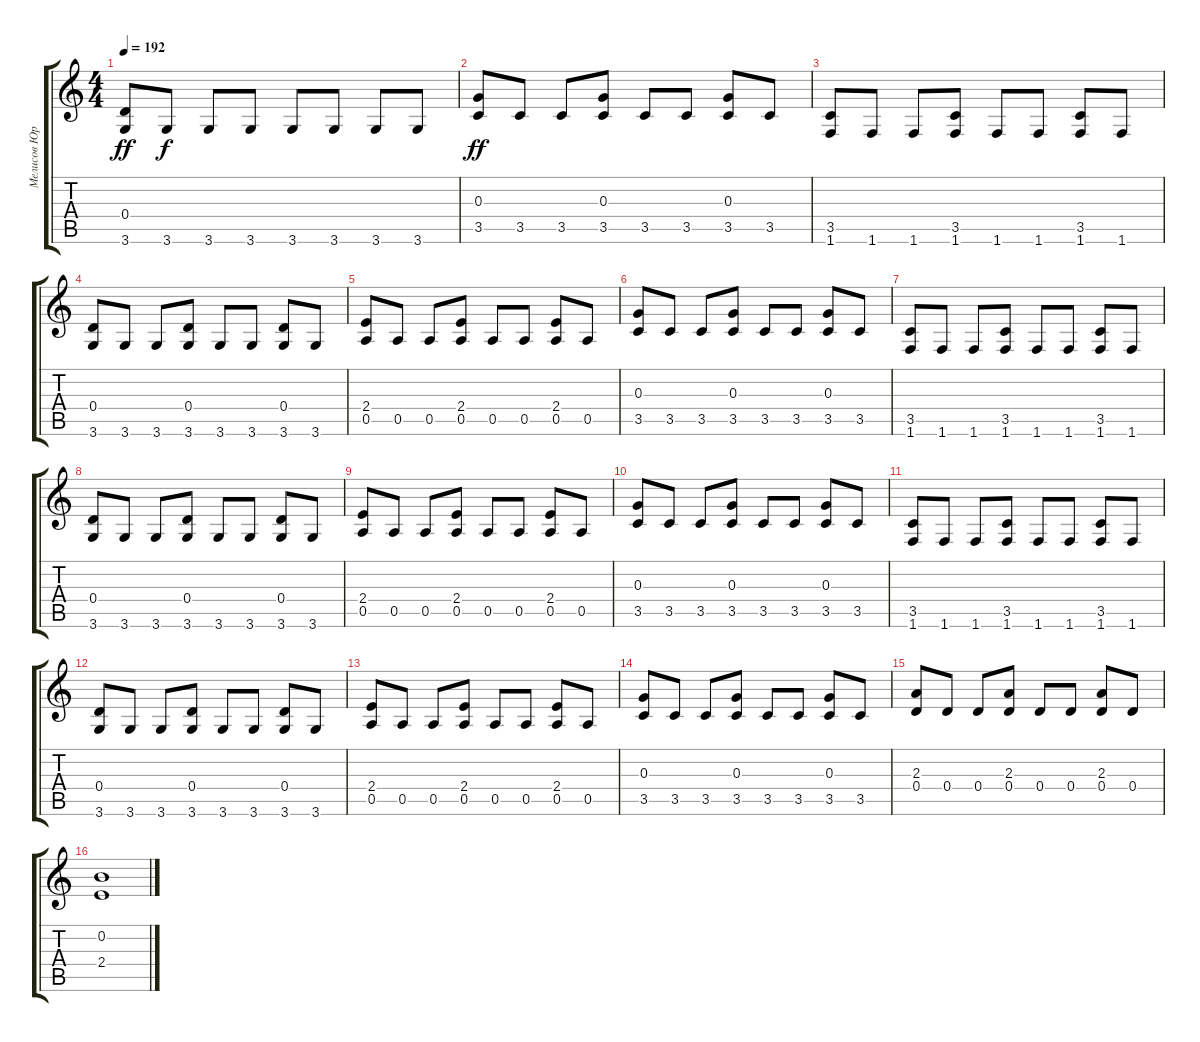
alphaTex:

\track ("Мелисов Юрий" "Мелисов Юр") {instrument distortionguitar}
\staff {score tabs}
\tuning (E4 B3 G3 D3 A2 E2) {hide}
\ts (4 4)
\tempo 192
\clef g2
\ks c
(0.4 3.6).8{dy ff} 3.6.8{dy f} 3.6.8 3.6.8 3.6.8 3.6.8 3.6.8 3.6.8 |
(0.3 3.5).8{dy ff} 3.5.8 3.5.8 (0.3 3.5).8 3.5.8 3.5.8 (0.3 3.5).8 3.5.8 |
(3.5 1.6).8 1.6.8 1.6.8 (3.5 1.6).8 1.6.8 1.6.8 (3.5 1.6).8 1.6.8 |
(0.4 3.6).8 3.6.8 3.6.8 (0.4 3.6).8 3.6.8 3.6.8 (0.4 3.6).8 3.6.8 |
(2.4 0.5).8 0.5.8 0.5.8 (2.4 0.5).8 0.5.8 0.5.8 (2.4 0.5).8 0.5.8 |
(0.3 3.5).8 3.5.8 3.5.8 (0.3 3.5).8 3.5.8 3.5.8 (0.3 3.5).8 3.5.8 |
(3.5 1.6).8 1.6.8 1.6.8 (3.5 1.6).8 1.6.8 1.6.8 (3.5 1.6).8 1.6.8 |
(0.4 3.6).8 3.6.8 3.6.8 (0.4 3.6).8 3.6.8 3.6.8 (0.4 3.6).8 3.6.8 |
(2.4 0.5).8 0.5.8 0.5.8 (2.4 0.5).8 0.5.8 0.5.8 (2.4 0.5).8 0.5.8 |
(0.3 3.5).8 3.5.8 3.5.8 (0.3 3.5).8 3.5.8 3.5.8 (0.3 3.5).8 3.5.8 |
(3.5 1.6).8 1.6.8 1.6.8 (3.5 1.6).8 1.6.8 1.6.8 (3.5 1.6).8 1.6.8 |
(0.4 3.6).8 3.6.8 3.6.8 (0.4 3.6).8 3.6.8 3.6.8 (0.4 3.6).8 3.6.8 |
(2.4 0.5).8 0.5.8 0.5.8 (2.4 0.5).8 0.5.8 0.5.8 (2.4 0.5).8 0.5.8 |
(0.3 3.5).8 3.5.8 3.5.8 (0.3 3.5).8 3.5.8 3.5.8 (0.3 3.5).8 3.5.8 |
(2.3 0.4).8 0.4.8 0.4.8 (2.3 0.4).8 0.4.8 0.4.8 (2.3 0.4).8 0.4.8 |
(0.2 2.4).1
